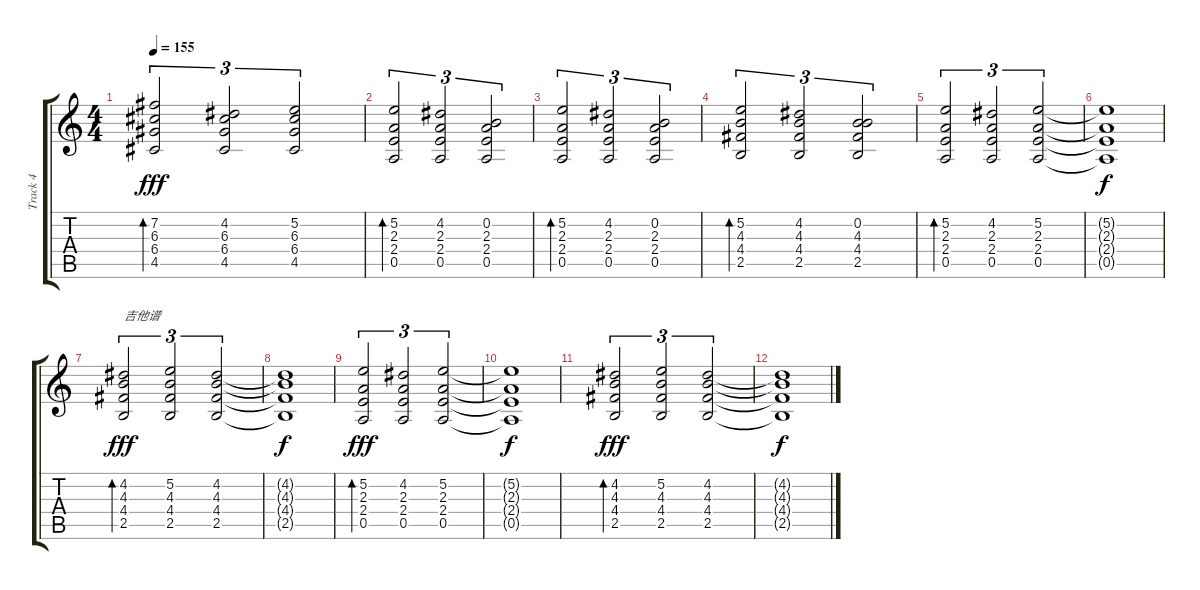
\track ("Track 4" "Track 4") {instrument overdrivenguitar}
\staff {score tabs}
\tuning (E4 B3 G3 D3 A2 E2) {hide}
\ts (4 4)
\tempo 155
\clef g2
\ks c
(7.2 6.3 6.4 4.5).2{tu (3 2) bd 120 dy fff} (4.2 6.3 6.4 4.5).2{tu (3 2)} (5.2 6.3 6.4 4.5).2{tu (3 2)} |
(5.2 2.3 2.4 0.5).2{tu (3 2) bd 120} (4.2 2.3 2.4 0.5).2{tu (3 2)} (0.2 2.3 2.4 0.5).2{tu (3 2)} |
(5.2 2.3 2.4 0.5).2{tu (3 2) bd 120} (4.2 2.3 2.4 0.5).2{tu (3 2)} (0.2 2.3 2.4 0.5).2{tu (3 2)} |
(5.2 4.3 4.4 2.5).2{tu (3 2) bd 120} (4.2 4.3 4.4 2.5).2{tu (3 2)} (0.2 4.3 4.4 2.5).2{tu (3 2)} |
(5.2 2.3 2.4 0.5).2{tu (3 2) bd 120} (4.2 2.3 2.4 0.5).2{tu (3 2)} (5.2 2.3 2.4 0.5).2{tu (3 2)} |
(5.2{t} 2.3{t} 2.4{t} 0.5{t}).1{dy f} |
(4.2 4.3 4.4 2.5).2{tu (3 2) bd 120 txt "吉他谱" dy fff} (5.2 4.3 4.4 2.5).2{tu (3 2)} (4.2 4.3 4.4 2.5).2{tu (3 2)} |
(4.2{t} 4.3{t} 4.4{t} 2.5{t}).1{dy f} |
(5.2 2.3 2.4 0.5).2{tu (3 2) bd 120 dy fff} (4.2 2.3 2.4 0.5).2{tu (3 2)} (5.2 2.3 2.4 0.5).2{tu (3 2)} |
(5.2{t} 2.3{t} 2.4{t} 0.5{t}).1{dy f} |
(4.2 4.3 4.4 2.5).2{tu (3 2) bd 120 dy fff} (5.2 4.3 4.4 2.5).2{tu (3 2)} (4.2 4.3 4.4 2.5).2{tu (3 2)} |
(4.2{t} 4.3{t} 4.4{t} 2.5{t}).1{dy f}
